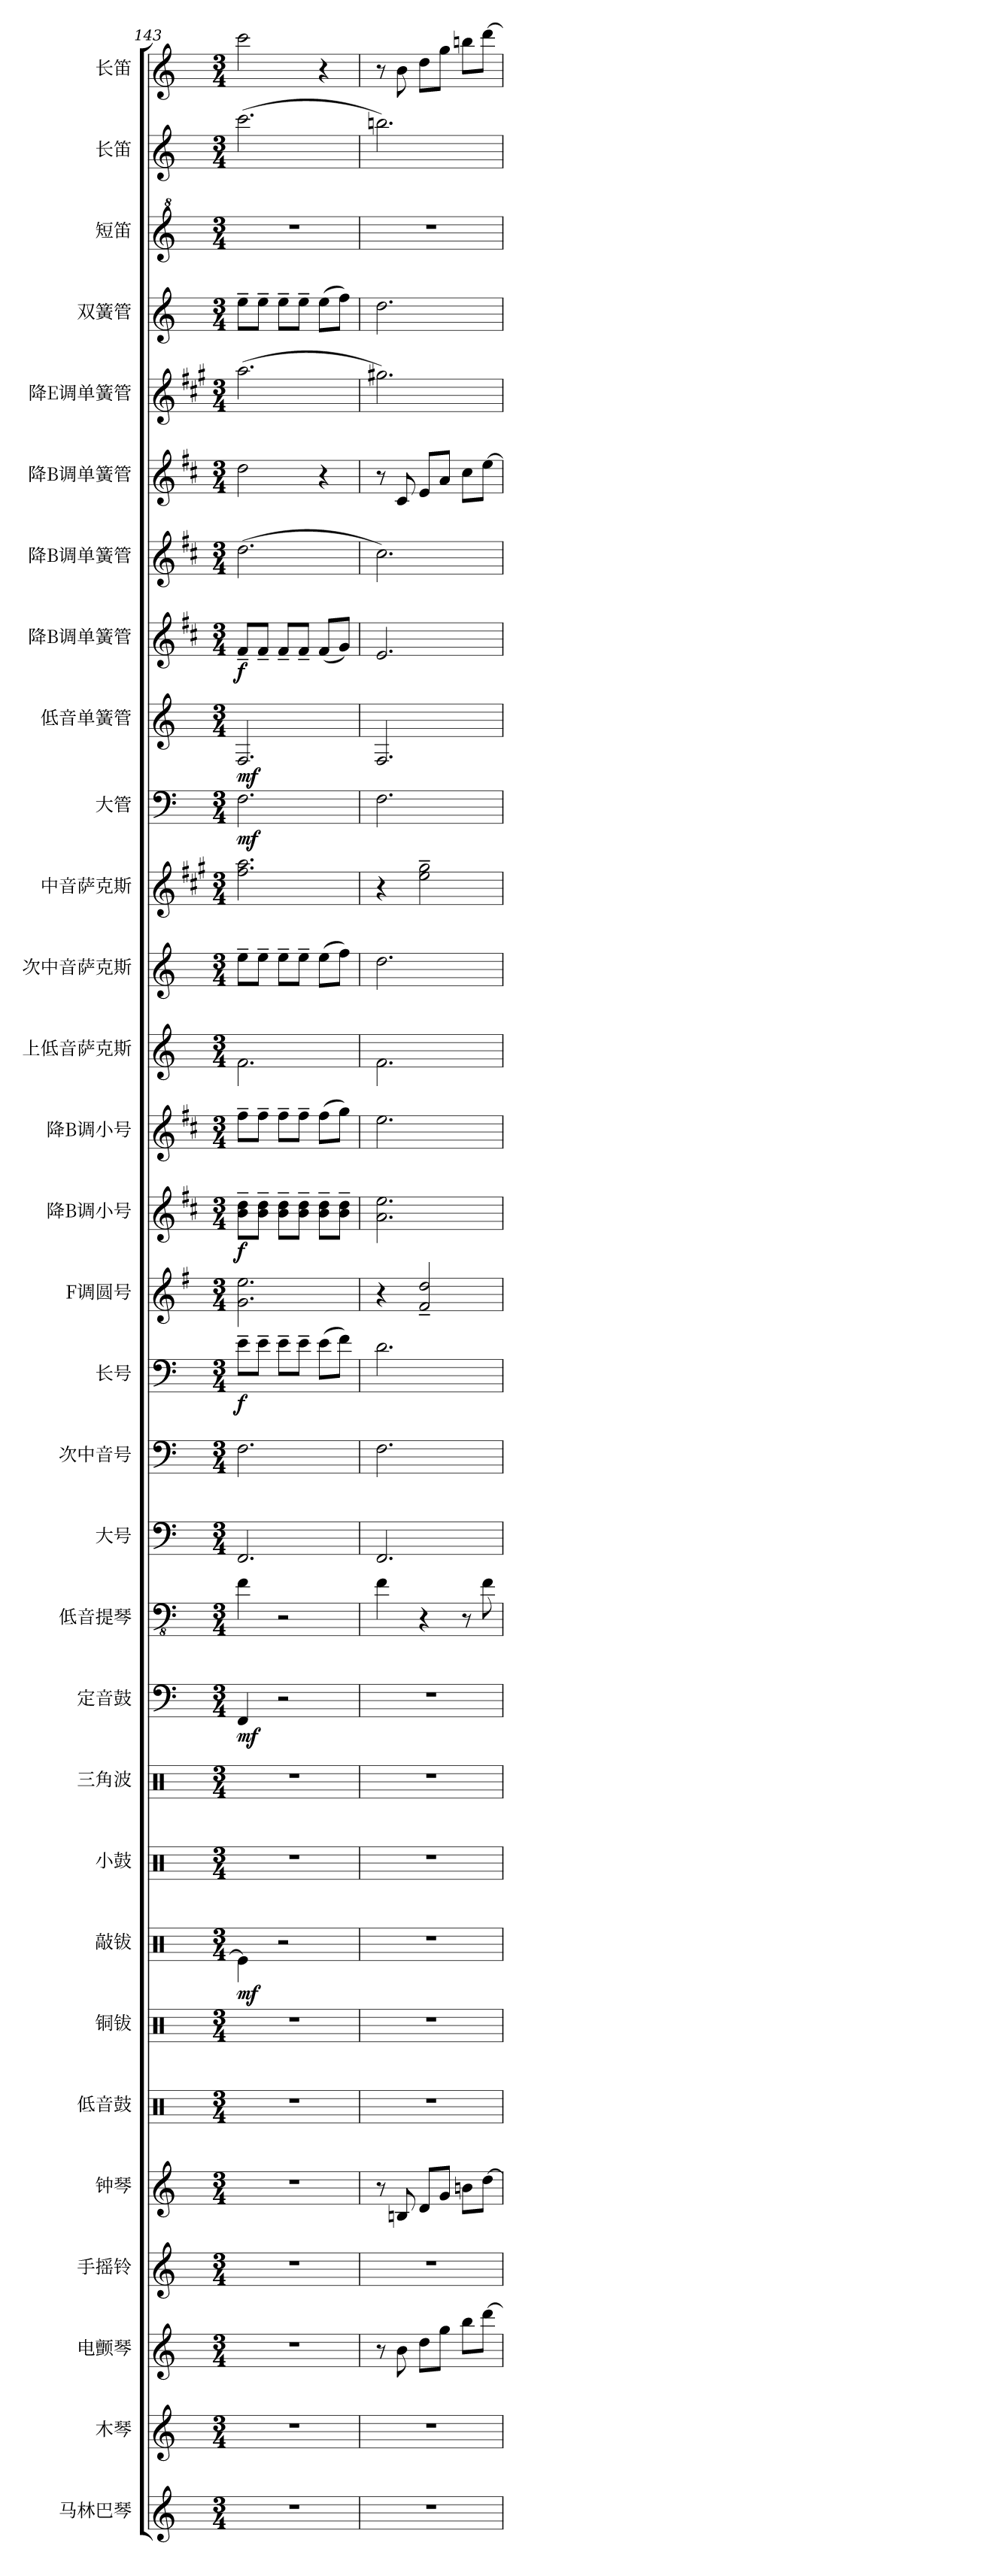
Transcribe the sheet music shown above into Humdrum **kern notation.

**kern	**kern	**kern	**kern	**kern	**kern	**kern	**kern	**dynam	**kern	**kern	**kern	**dynam	**kern	**kern	**kern	**kern	**dynam	**kern	**kern	**dynam	**kern	**kern	**kern	**kern	**kern	**dynam	**kern	**dynam	**kern	**dynam	**kern	**kern	**kern	**kern	**kern	**kern	**kern
*part31	*part30	*part29	*part28	*part27	*part26	*part25	*part24	*part24	*part23	*part22	*part21	*part21	*part20	*part19	*part18	*part17	*part17	*part16	*part15	*part15	*part14	*part13	*part12	*part11	*part10	*part10	*part9	*part9	*part8	*part8	*part7	*part6	*part5	*part4	*part3	*part2	*part1
*staff31	*staff30	*staff29	*staff28	*staff27	*staff26	*staff25	*staff24	*staff24	*staff23	*staff22	*staff21	*staff21	*staff20	*staff19	*staff18	*staff17	*staff17	*staff16	*staff15	*staff15	*staff14	*staff13	*staff12	*staff11	*staff10	*staff10	*staff9	*staff9	*staff8	*staff8	*staff7	*staff6	*staff5	*staff4	*staff3	*staff2	*staff1
*I"马林巴琴	*I"木琴	*I"电颤琴	*I"手摇铃	*I"钟琴	*I"低音鼓	*I"铜钹	*I"敲钹	*	*I"小鼓	*I"三角波	*I"定音鼓	*	*I"低音提琴	*I"大号	*I"次中音号	*I"长号	*	*I"F调圆号	*I"降B调小号	*	*I"降B调小号	*I"上低音萨克斯	*I"次中音萨克斯	*I"中音萨克斯	*I"大管	*	*I"低音单簧管	*	*I"降B调单簧管	*	*I"降B调单簧管	*I"降B调单簧管	*I"降E调单簧管	*I"双簧管	*I"短笛	*I"长笛	*I"长笛
*clefG2	*clefG2	*clefG2	*clefG2	*clefG2	*clefX	*clefX	*clefX	*	*clefX	*clefX	*clefF4	*	*clefFv4	*clefF4	*clefF4	*clefF4	*	*clefG2	*clefG2	*	*clefG2	*clefG2	*clefG2	*clefG2	*clefF4	*	*clefG2	*	*clefG2	*	*clefG2	*clefG2	*clefG2	*clefG2	*clefG^2	*clefG2	*clefG2
*	*ITrd-7c-12	*	*	*ITrd-14c-24	*	*	*	*	*	*	*	*	*ITrd7c12	*	*	*	*	*ITrd4c7	*ITrd1c2	*	*ITrd1c2	*ITrd12c21	*ITrd8c14	*ITrd5c9	*	*	*ITrd8c14	*	*ITrd1c2	*	*ITrd1c2	*ITrd1c2	*ITrd-2c-3	*	*ITrd-7c-12	*	*
*k[]	*k[]	*k[]	*k[]	*k[]	*k[]	*k[]	*k[]	*	*k[]	*k[]	*k[]	*	*k[]	*k[]	*k[]	*k[]	*	*k[]	*k[]	*	*k[]	*k[]	*k[]	*k[]	*k[]	*	*k[]	*	*k[]	*	*k[]	*k[]	*k[]	*k[]	*k[]	*k[]	*k[]
*M3/4	*M3/4	*M3/4	*M3/4	*M3/4	*M3/4	*M3/4	*M3/4	*	*M3/4	*M3/4	*M3/4	*	*M3/4	*M3/4	*M3/4	*M3/4	*	*M3/4	*M3/4	*	*M3/4	*M3/4	*M3/4	*M3/4	*M3/4	*	*M3/4	*	*M3/4	*	*M3/4	*M3/4	*M3/4	*M3/4	*M3/4	*M3/4	*M3/4
=143	=143	=143	=143	=143	=143	=143	=143	=143	=143	=143	=143	=143	=143	=143	=143	=143	=143	=143	=143	=143	=143	=143	=143	=143	=143	=143	=143	=143	=143	=143	=143	=143	=143	=143	=143	=143	=143
!	!	!	!	!	!	!	!	!LO:DY:b	!	!	!	!LO:DY:b	!	!	!	!	!LO:DY:b	!	!	!LO:DY:b	!	!	!	!	!	!LO:DY:b	!	!LO:DY:b	!	!LO:DY:b	!	!	!	!	!	!	!
2.r	2.r	2.r	2.r	2.r	2.r	2.r	4Re\]	mf	2.r	2.r	4FF/	mf	4FF\	2.FF/	2.F\	8e~\L	f	2.c\ 2.a\	8a\~ 8cc\~L	f	8ee~\L	2.F\	8e~\L	2.a\ 2.cc\	2.F\	mf	2.FF/	mf	8e~/L	f	(2.cc\	2cc\	(2.ccc\	8ee~\L	2.r	(2.ccc\	2ccc\
.	.	.	.	.	.	.	.	.	.	.	.	.	.	.	.	8e~\J	.	.	8a\~ 8cc\~J	.	8ee~\J	.	8e~\J	.	.	.	.	.	8e~/J	.	.	.	.	8ee~\J	.	.	.
.	.	.	.	.	.	.	2r	.	.	.	2r	.	2r	.	.	8e~\L	.	.	8a\~ 8cc\~L	.	8ee~\L	.	8e~\L	.	.	.	.	.	8e~/L	.	.	.	.	8ee~\L	.	.	.
.	.	.	.	.	.	.	.	.	.	.	.	.	.	.	.	8e~\J	.	.	8a\~ 8cc\~J	.	8ee~\J	.	8e~\J	.	.	.	.	.	8e~/J	.	.	.	.	8ee~\J	.	.	.
.	.	.	.	.	.	.	.	.	.	.	.	.	.	.	.	(8e\L	.	.	8a\~ 8cc\~L	.	(8ee\L	.	(8e\L	.	.	.	.	.	(8e/L	.	.	4r	.	(8ee\L	.	.	4r
.	.	.	.	.	.	.	.	.	.	.	.	.	.	.	.	8f\J)	.	.	8a\~ 8cc\~J	.	8ff\J)	.	8f\J)	.	.	.	.	.	8f/J)	.	.	.	.	8ff\J)	.	.	.
=144	=144	=144	=144	=144	=144	=144	=144	=144	=144	=144	=144	=144	=144	=144	=144	=144	=144	=144	=144	=144	=144	=144	=144	=144	=144	=144	=144	=144	=144	=144	=144	=144	=144	=144	=144	=144	=144
2.r	2.r	8r	2.r	8r	2.r	2.r	2.r	.	2.r	2.r	2.r	.	4FF\	2.FF/	2.F\	2.d\	.	4r	2.g\ 2.dd\	.	2.dd\	2.F\	2.d\	4r	2.F\	.	2.FF/	.	2.d/	.	2.b\)	8r	2.bbn\)	2.dd\	2.r	2.bbn\)	8r
.	.	8b\	.	8bbn/	.	.	.	.	.	.	.	.	.	.	.	.	.	.	.	.	.	.	.	.	.	.	.	.	.	.	.	8B/	.	.	.	.	8b\
.	.	8dd\L	.	8ddd/L	.	.	.	.	.	.	.	.	4r	.	.	.	.	2B/~ 2g/~	.	.	.	.	.	2g\~ 2b\~	.	.	.	.	.	.	.	8d/L	.	.	.	.	8dd\L
.	.	8gg\J	.	8ggg/J	.	.	.	.	.	.	.	.	.	.	.	.	.	.	.	.	.	.	.	.	.	.	.	.	.	.	.	8g/J	.	.	.	.	8gg\J
.	.	8bb\L	.	8bbbn\L	.	.	.	.	.	.	.	.	8r	.	.	.	.	.	.	.	.	.	.	.	.	.	.	.	.	.	.	8b\L	.	.	.	.	8bbn\L
.	.	[8ddd\J	.	[8dddd\J	.	.	.	.	.	.	.	.	8FF\	.	.	.	.	.	.	.	.	.	.	.	.	.	.	.	.	.	.	[8dd\J	.	.	.	.	[8ddd\J
=	=	=	=	=	=	=	=	=	=	=	=	=	=	=	=	=	=	=	=	=	=	=	=	=	=	=	=	=	=	=	=	=	=	=	=	=	=
*-	*-	*-	*-	*-	*-	*-	*-	*-	*-	*-	*-	*-	*-	*-	*-	*-	*-	*-	*-	*-	*-	*-	*-	*-	*-	*-	*-	*-	*-	*-	*-	*-	*-	*-	*-	*-	*-
